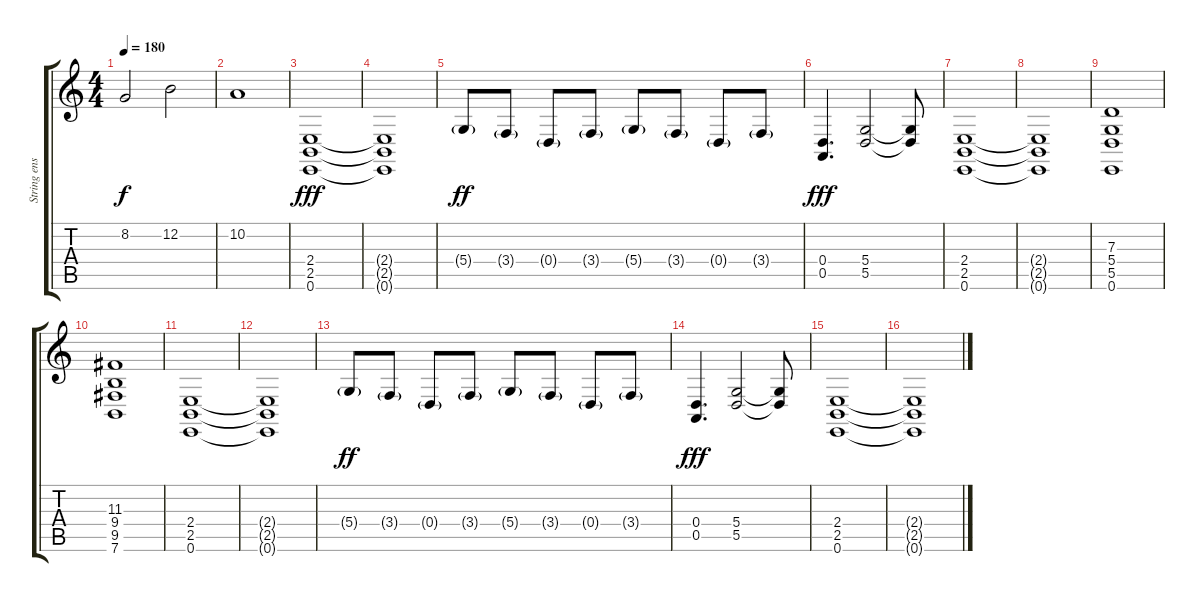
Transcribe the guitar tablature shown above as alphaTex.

\track ("String ensemble" "String ens") {instrument stringensemble1}
\staff {score tabs}
\tuning (E4 B3 G3 D3 A2 E2) {hide}
\ts (4 4)
\tempo 180
\clef g2
\ks c
8.2.2{dy f} 12.2.2 |
10.2.1 |
(2.4 2.5 0.6).1{dy fff} |
(2.4{t} 2.5{t} 0.6{t}).1 |
5.4{g}.8{dy ff} 3.4{g}.8 0.4{g}.8 3.4{g}.8 5.4{g}.8 3.4{g}.8 0.4{g}.8 3.4{g}.8 |
(0.4 0.5).4{d dy fff} (5.4 5.5).2 (5.4{t} 5.5{t}).8 |
(2.4 2.5 0.6).1 |
(2.4{t} 2.5{t} 0.6{t}).1 |
(7.3 5.4 5.5 0.6).1 |
(11.3 9.4 9.5 7.6).1 |
(2.4 2.5 0.6).1 |
(2.4{t} 2.5{t} 0.6{t}).1 |
5.4{g}.8{dy ff} 3.4{g}.8 0.4{g}.8 3.4{g}.8 5.4{g}.8 3.4{g}.8 0.4{g}.8 3.4{g}.8 |
(0.4 0.5).4{d dy fff} (5.4 5.5).2 (5.4{t} 5.5{t}).8 |
(2.4 2.5 0.6).1 |
(2.4{t} 2.5{t} 0.6{t}).1
